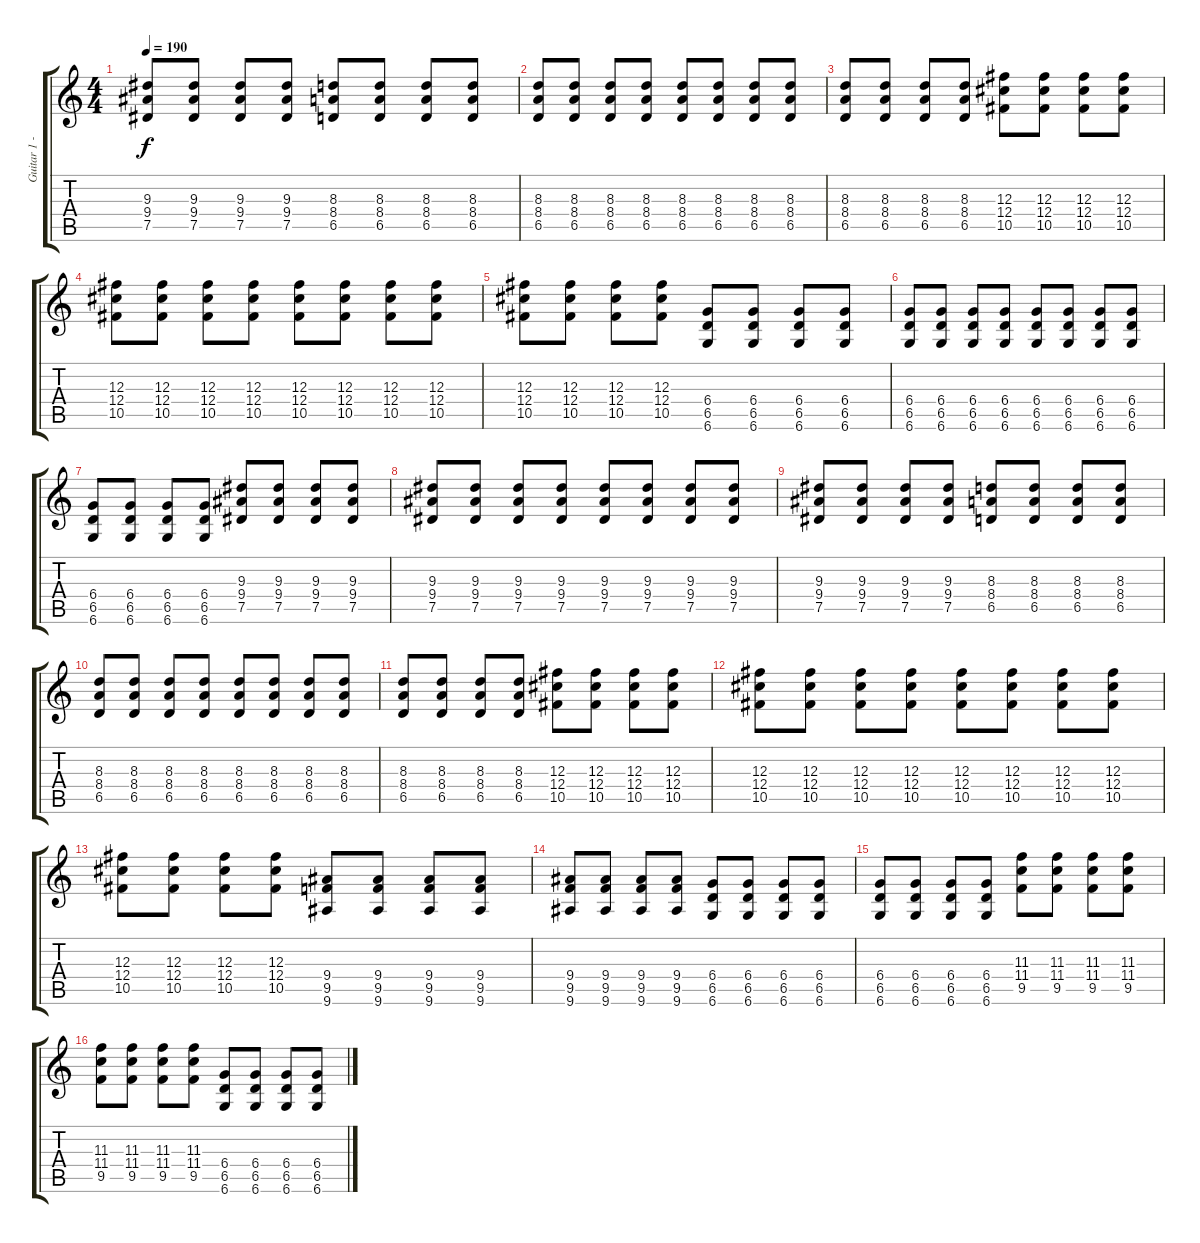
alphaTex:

\track ("Guitar 1 - Daron" "Guitar 1 -") {instrument distortionguitar}
\staff {score tabs}
\tuning (Eb4 Bb3 Gb3 Db3 Ab2 Db2) {hide}
\ts (4 4)
\tempo 190
\clef g2
\ks c
(9.3 9.4 7.5).8{dy f} (9.3 9.4 7.5).8 (9.3 9.4 7.5).8 (9.3 9.4 7.5).8 (8.3 8.4 6.5).8 (8.3 8.4 6.5).8 (8.3 8.4 6.5).8 (8.3 8.4 6.5).8 |
(8.3 8.4 6.5).8 (8.3 8.4 6.5).8 (8.3 8.4 6.5).8 (8.3 8.4 6.5).8 (8.3 8.4 6.5).8 (8.3 8.4 6.5).8 (8.3 8.4 6.5).8 (8.3 8.4 6.5).8 |
(8.3 8.4 6.5).8 (8.3 8.4 6.5).8 (8.3 8.4 6.5).8 (8.3 8.4 6.5).8 (12.3 12.4 10.5).8 (12.3 12.4 10.5).8 (12.3 12.4 10.5).8 (12.3 12.4 10.5).8 |
(12.3 12.4 10.5).8 (12.3 12.4 10.5).8 (12.3 12.4 10.5).8 (12.3 12.4 10.5).8 (12.3 12.4 10.5).8 (12.3 12.4 10.5).8 (12.3 12.4 10.5).8 (12.3 12.4 10.5).8 |
(12.3 12.4 10.5).8 (12.3 12.4 10.5).8 (12.3 12.4 10.5).8 (12.3 12.4 10.5).8 (6.4 6.5 6.6).8 (6.4 6.5 6.6).8 (6.4 6.5 6.6).8 (6.4 6.5 6.6).8 |
(6.4 6.5 6.6).8 (6.4 6.5 6.6).8 (6.4 6.5 6.6).8 (6.4 6.5 6.6).8 (6.4 6.5 6.6).8 (6.4 6.5 6.6).8 (6.4 6.5 6.6).8 (6.4 6.5 6.6).8 |
(6.4 6.5 6.6).8 (6.4 6.5 6.6).8 (6.4 6.5 6.6).8 (6.4 6.5 6.6).8 (9.3 9.4 7.5).8 (9.3 9.4 7.5).8 (9.3 9.4 7.5).8 (9.3 9.4 7.5).8 |
(9.3 9.4 7.5).8 (9.3 9.4 7.5).8 (9.3 9.4 7.5).8 (9.3 9.4 7.5).8 (9.3 9.4 7.5).8 (9.3 9.4 7.5).8 (9.3 9.4 7.5).8 (9.3 9.4 7.5).8 |
(9.3 9.4 7.5).8 (9.3 9.4 7.5).8 (9.3 9.4 7.5).8 (9.3 9.4 7.5).8 (8.3 8.4 6.5).8 (8.3 8.4 6.5).8 (8.3 8.4 6.5).8 (8.3 8.4 6.5).8 |
(8.3 8.4 6.5).8 (8.3 8.4 6.5).8 (8.3 8.4 6.5).8 (8.3 8.4 6.5).8 (8.3 8.4 6.5).8 (8.3 8.4 6.5).8 (8.3 8.4 6.5).8 (8.3 8.4 6.5).8 |
(8.3 8.4 6.5).8 (8.3 8.4 6.5).8 (8.3 8.4 6.5).8 (8.3 8.4 6.5).8 (12.3 12.4 10.5).8 (12.3 12.4 10.5).8 (12.3 12.4 10.5).8 (12.3 12.4 10.5).8 |
(12.3 12.4 10.5).8 (12.3 12.4 10.5).8 (12.3 12.4 10.5).8 (12.3 12.4 10.5).8 (12.3 12.4 10.5).8 (12.3 12.4 10.5).8 (12.3 12.4 10.5).8 (12.3 12.4 10.5).8 |
(12.3 12.4 10.5).8 (12.3 12.4 10.5).8 (12.3 12.4 10.5).8 (12.3 12.4 10.5).8 (9.4 9.5 9.6).8 (9.4 9.5 9.6).8 (9.4 9.5 9.6).8 (9.4 9.5 9.6).8 |
(9.4 9.5 9.6).8 (9.4 9.5 9.6).8 (9.4 9.5 9.6).8 (9.4 9.5 9.6).8 (6.4 6.5 6.6).8 (6.4 6.5 6.6).8 (6.4 6.5 6.6).8 (6.4 6.5 6.6).8 |
(6.4 6.5 6.6).8 (6.4 6.5 6.6).8 (6.4 6.5 6.6).8 (6.4 6.5 6.6).8 (11.3 11.4 9.5).8 (11.3 11.4 9.5).8 (11.3 11.4 9.5).8 (11.3 11.4 9.5).8 |
(11.3 11.4 9.5).8 (11.3 11.4 9.5).8 (11.3 11.4 9.5).8 (11.3 11.4 9.5).8 (6.4 6.5 6.6).8 (6.4 6.5 6.6).8 (6.4 6.5 6.6).8 (6.4 6.5 6.6).8
